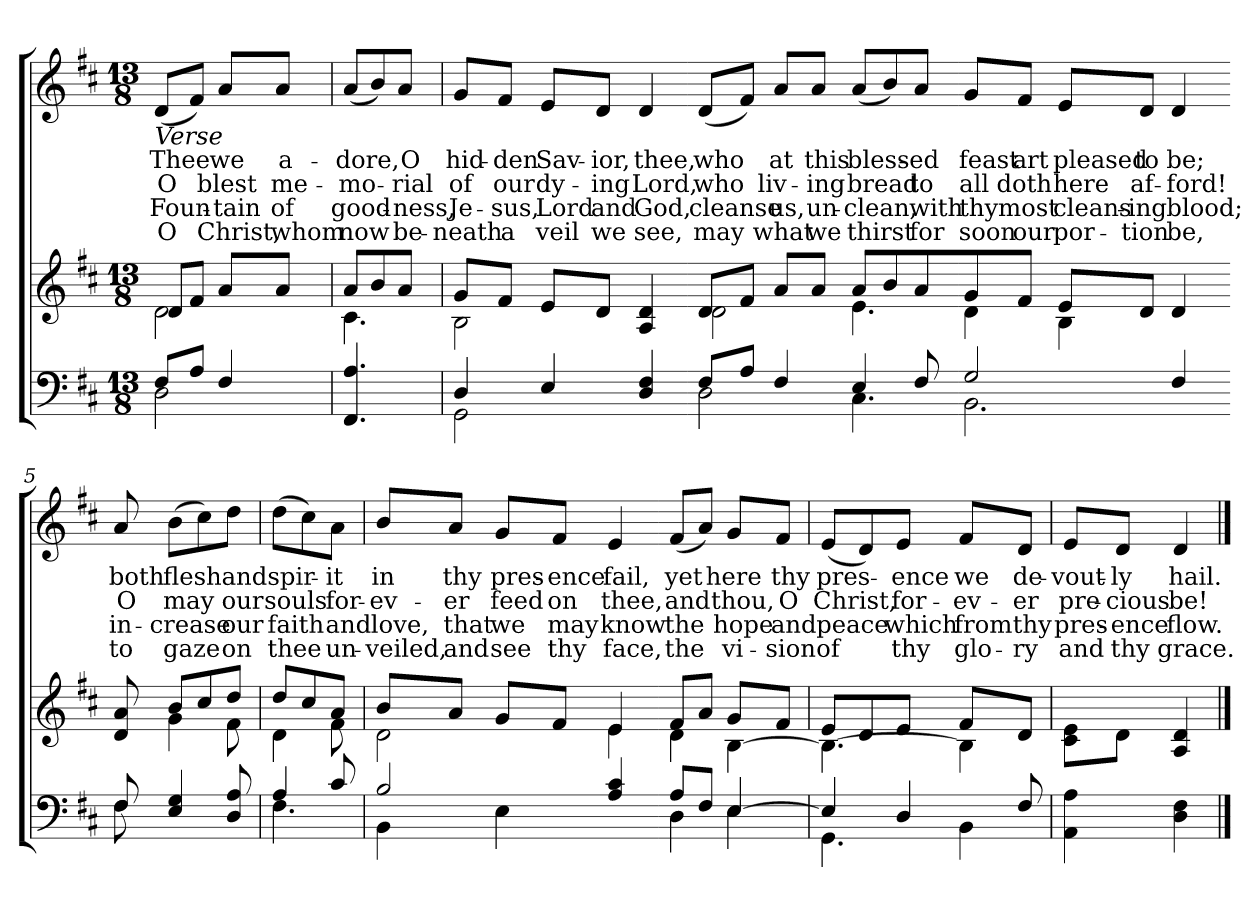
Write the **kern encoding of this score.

**kern	**kern	**kern	**text	**text	**text	**text
*part2	*part2	*part1	*part1	*part1	*part1	*part1
*staff3	*staff2	*staff1	*staff1	*staff1	*staff1	*staff1
*clefF4	*clefG2	*clefG2	*	*	*	*
*k[f#c#]	*k[f#c#]	*k[f#c#]	*	*	*	*
*M13/8	*M13/8	*M13/8	*	*	*	*
=1	=1	=1	=1	=1	=1	=1
*^	*^	*	*	*	*	*
*	*^	*	*	*	*	*	*	*
!	!	!	!	!	!LO:TX:b:i:t=Verse	!	!	!	!
!	!	!	!	!	!	!LO:LY:b	!LO:LY:b	!LO:LY:b	!LO:LY:b
2ryy	2D\	8F#/L	2d\	8d/L	(<8d/L	Thee	O	Foun-	O
.	.	8A/J	.	8f#/J	8f#/J)	.	.	.	.
!	!	!	!	!	!	!LO:LY:b	!LO:LY:b	!LO:LY:b	!LO:LY:b
.	.	4F#/	.	8a/L	8a/L	we	blest	-tain	Christ,
!	!	!	!	!	!	!LO:LY:b	!LO:LY:b	!LO:LY:b	!LO:LY:b
.	.	.	.	8a/J	8a/J	a-	me-	of	whom
*	*v	*v	*	*	*	*	*	*	*
=2	=2	=2	=2	=2	=2	=2	=2	=2
!	!	!	!	!	!LO:LY:b	!LO:LY:b	!LO:LY:b	!LO:LY:b
4.ryy	4.FF#/ 4.A/	4.c#\	8a/L	(<8a/L	-dore,	-mo-	good-	now
.	.	.	8b/	8b/)	.	.	.	.
!	!	!	!	!	!LO:LY:b	!LO:LY:b	!LO:LY:b	!LO:LY:b
.	.	.	8a/J	8a/J	O	-rial	-ness,	be-
=3	=3	=3	=3	=3	=3	=3	=3	=3
!	!	!	!	!	!LO:LY:b	!LO:LY:b	!LO:LY:b	!LO:LY:b
4D/	2GG\	2B\	8g/L	8g/L	hid-	of	Je-	-neath
!	!	!	!	!	!LO:LY:b	!LO:LY:b	!LO:LY:b	!LO:LY:b
.	.	.	8f#/J	8f#/J	-den	our	-sus,	a
!	!	!	!	!	!LO:LY:b	!LO:LY:b	!LO:LY:b	!LO:LY:b
4E/	.	.	8e/L	8e/L	Sav-	dy-	Lord	veil
!	!	!	!	!	!LO:LY:b	!LO:LY:b	!LO:LY:b	!LO:LY:b
.	.	.	8d/J	8d/J	-ior,	-ing	and	we
!	!	!	!	!	!LO:LY:b	!LO:LY:b	!LO:LY:b	!LO:LY:b
4D/ 4F#/	4ryy	4ryy	4A/ 4d/	4d/	thee,	Lord,	God,	see,
!!LO:LB:g=z
=4-	=4-	=4-	=4-	=4-	=4-	=4-	=4-	=4-
!	!	!	!	!	!LO:LY:b	!LO:LY:b	!LO:LY:b	!LO:LY:b
8F#/L	2D\	8d/L	2d\	(<8d/L	who	who	cleanse	may
8A/J	.	8f#/J	.	8f#/J)	.	.	.	.
!	!	!	!	!	!LO:LY:b	!LO:LY:b	!LO:LY:b	!LO:LY:b
4F#/	.	8a/L	.	8a/L	at	liv-	us,	what
!	!	!	!	!	!LO:LY:b	!LO:LY:b	!LO:LY:b	!LO:LY:b
.	.	8a/J	.	8a/J	this	-ing	un-	we
!	!	!	!	!	!LO:LY:b	!LO:LY:b	!LO:LY:b	!LO:LY:b
4E/	4.C#\	8a/L	4.e\	(<8a/L	bless-	bread	-clean,	thirst
.	.	8b/	.	8b/)	.	.	.	.
!	!	!	!	!	!LO:LY:b	!LO:LY:b	!LO:LY:b	!LO:LY:b
8F#/	.	8a/	.	8a/J	-ed	to	with	for
!	!	!	!	!	!LO:LY:b	!LO:LY:b	!LO:LY:b	!LO:LY:b
2G/	2.BB\	8g/	4d\	8g/L	feast	all	thy	soon
!	!	!	!	!	!LO:LY:b	!LO:LY:b	!LO:LY:b	!LO:LY:b
.	.	8f#/J	.	8f#/J	art	doth	most	our
!	!	!	!	!	!LO:LY:b	!LO:LY:b	!LO:LY:b	!LO:LY:b
.	.	8e/L	4B\	8e/L	pleased	here	cleans-	por-
!	!	!	!	!	!LO:LY:b	!LO:LY:b	!LO:LY:b	!LO:LY:b
.	.	8d/J	.	8d/J	to	af-	-ing	-tion
!	!	!	!	!	!LO:LY:b	!LO:LY:b	!LO:LY:b	!LO:LY:b
4F#/	.	4d/	4ryy	4d/	be;	-ford!	blood;	be,
!!LO:LB:g=z
=5-	=5-	=5-	=5-	=5-	=5-	=5-	=5-	=5-
!	!	!	!	!	!LO:LY:b	!LO:LY:b	!LO:LY:b	!LO:LY:b
8F#/	8F#\	8ryy	8d/ 8a/	8a/	both	O	in-	to
!	!	!	!	!	!LO:LY:b	!LO:LY:b	!LO:LY:b	!LO:LY:b
4E/ 4G/	4.ryy	4g\	8b/L	(>8b\L	flesh	may	-crease	gaze
.	.	.	8cc#/	8cc#\)	.	.	.	.
!	!	!	!	!	!LO:LY:b	!LO:LY:b	!LO:LY:b	!LO:LY:b
8D/ 8A/	.	8f#\	8dd/J	8dd\J	and	our	our	on
=6	=6	=6	=6	=6	=6	=6	=6	=6
!	!	!	!	!	!LO:LY:b	!LO:LY:b	!LO:LY:b	!LO:LY:b
4A/	4.F#\	4d\	8dd/L	(>8dd\L	spir-	souls	faith	thee
.	.	.	8cc#/	8cc#\)	.	.	.	.
!	!	!	!	!	!LO:LY:b	!LO:LY:b	!LO:LY:b	!LO:LY:b
8c#/	.	8f#\	8a/J	8a\J	-it	for-	and	un-
=7	=7	=7	=7	=7	=7	=7	=7	=7
!	!	!	!	!	!LO:LY:b	!LO:LY:b	!LO:LY:b	!LO:LY:b
2B/	4BB\	2d\	8b/L	8b/L	in	-ev-	love,	-veiled,
!	!	!	!	!	!LO:LY:b	!LO:LY:b	!LO:LY:b	!LO:LY:b
.	.	.	8a/J	8a/J	thy	-er	that	and
!	!	!	!	!	!LO:LY:b	!LO:LY:b	!LO:LY:b	!LO:LY:b
.	4E\	.	8g/L	8g/L	pres-	feed	we	see
!	!	!	!	!	!LO:LY:b	!LO:LY:b	!LO:LY:b	!LO:LY:b
.	.	.	8f#/J	8f#/J	-ence	on	may	thy
!	!	!	!	!	!LO:LY:b	!LO:LY:b	!LO:LY:b	!LO:LY:b
4A/ 4c#/	4ryy	4e\	4e/	4e/	fail,	thee,	know	face,
!!LO:LB:g=z
=8-	=8-	=8-	=8-	=8-	=8-	=8-	=8-	=8-
!	!	!	!	!	!LO:LY:b	!LO:LY:b	!LO:LY:b	!LO:LY:b
8A/L	4D\	4d\	8f#/L	(<8f#/L	yet	and	the	the
8F#/J	.	.	8a/J	8a/J)	.	.	.	.
!	!	!	!	!	!LO:LY:b	!LO:LY:b	!LO:LY:b	!LO:LY:b
[4E/	4E\	[4B\	8g/L	8g/L	here	thou,	hope	vi-
!	!	!	!	!	!LO:LY:b	!LO:LY:b	!LO:LY:b	!LO:LY:b
.	.	.	8f#/J	8f#/J	thy	O	and	-sion
=9	=9	=9	=9	=9	=9	=9	=9	=9
!	!	!	!	!	!LO:LY:b	!LO:LY:b	!LO:LY:b	!LO:LY:b
4E/]	4.GG\	4.B\_	8e/L	(<8e/L	pres-	Christ,	peace	of
.	.	.	8d/	8d/)	.	.	.	.
!	!	!	!	!	!LO:LY:b	!LO:LY:b	!LO:LY:b	!LO:LY:b
4D/	.	.	8e/J	8e/J	-ence	for-	which	thy
!	!	!	!	!	!LO:LY:b	!LO:LY:b	!LO:LY:b	!LO:LY:b
.	4BB\	4B\]	8f#/L	8f#/L	we	-ev-	from	glo-
!	!	!	!	!	!LO:LY:b	!LO:LY:b	!LO:LY:b	!LO:LY:b
8F#/	.	.	8d/J	8d/J	de-	-er	thy	-ry
*v	*v	*	*	*	*	*	*	*
=10	=10	=10	=10	=10	=10	=10	=10
!	!	!	!	!LO:LY:b	!LO:LY:b	!LO:LY:b	!LO:LY:b
4AA\ 4A\	2ryy	8c#\ 8e\L	8e/L	-vout-	pre-	pres-	and
!	!	!	!	!LO:LY:b	!LO:LY:b	!LO:LY:b	!LO:LY:b
.	.	8d\J	8d/J	-ly	-cious	-ence	thy
!	!	!	!	!LO:LY:b	!LO:LY:b	!LO:LY:b	!LO:LY:b
4D\ 4F#\	.	4A/ 4d/	4d/	hail.	be!	flow.	grace.
*	*v	*v	*	*	*	*	*
==	==	==	==	==	==	==
*-	*-	*-	*-	*-	*-	*-
